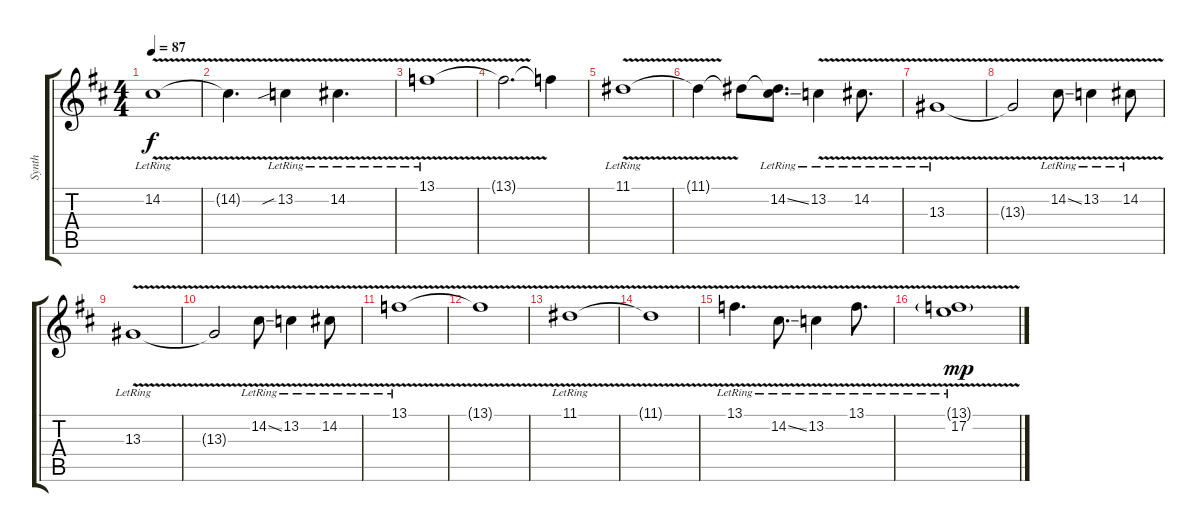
\track ("Synth" "Synth") {instrument stringensemble1}
\staff {score tabs}
\tuning (E4 B3 G3 D3 A2 E2) {hide}
\ts (4 4)
\tempo 87
\clef g2
\ks d
14.2{v lr}.1{dy f instrument pad2warm} |
14.2{t}.4{d} 13.2{v sib lr}.4 14.2{v lr}.4{d} |
13.1{v lr}.1 |
13.1{t}.2{d} 13.1{t}.4 |
11.1{v lr}.1 |
11.1{t}.4 11.1{t}.8 (11.1{t} 14.2{ss lr}).8{d} 13.2{v lr}.4 14.2{v lr}.8{d} |
13.3{v lr}.1 |
13.3{t}.2 14.2{v ss lr}.8 13.2{v lr}.4 14.2{v lr}.8 |
13.3{v lr}.1 |
13.3{t}.2 14.2{v ss lr}.8 13.2{v lr}.4 14.2{v lr}.8 |
13.1{v lr}.1 |
13.1{t}.1 |
11.1{v lr}.1 |
11.1{t}.1 |
13.1{v lr}.4{d} 14.2{v ss lr}.8{d} 13.2{v lr}.4 13.1{v lr}.8{d} |
(13.1{v g lr} 17.2{v lr}).1{dy mp}
